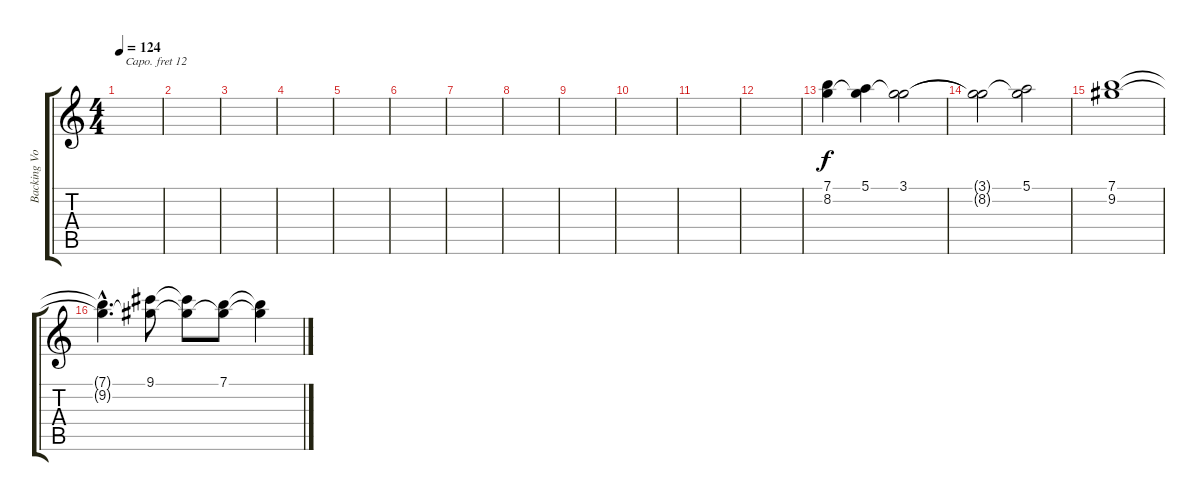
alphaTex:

\track ("Backing Vocal 1" "Backing Vo") {instrument choiraahs}
\staff {score tabs}
\capo 12
\tuning (E4 B3 G3 D3 A2 E2) {hide}
\ts (4 4)
\tempo 124
\clef g2
\ks c
|
|
|
|
|
|
|
|
|
|
|
|
(7.1 8.2).4 (5.1 8.2{t}).4 (3.1 8.2{t}).2 |
(3.1{t} 8.2{t}).2 (5.1 8.2{t}).2 |
(7.1 9.2).1 |
(7.1{hac t} 9.2{hac t}).4{d} (9.1 9.2{t}).8 (9.1{t} 9.2{t}).8 (7.1 9.2{t}).8 (7.1{t} 9.2{t}).4
